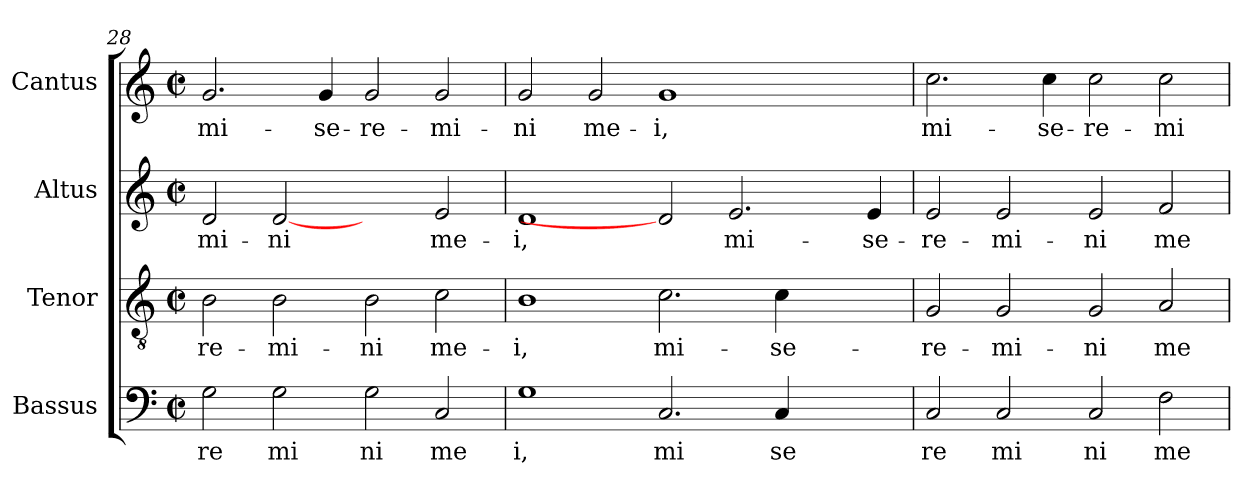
**kern	**text	**kern	**text	**kern	**text	**kern	**text
*part4	*part4	*part3	*part3	*part2	*part2	*part1	*part1
*staff4	*staff4	*staff3	*staff3	*staff2	*staff2	*staff1	*staff1
*I"Bassus	*	*I"Tenor	*	*I"Altus	*	*I"Cantus	*
*clefF4	*	*clefGv2	*	*clefG2	*	*clefG2	*
*M2/2	*	*M2/2	*	*M2/2	*	*M2/2	*
*met(c|)	*	*met(c|)	*	*met(c|)	*	*met(c|)	*
=28	=28	=28	=28	=28	=28	=28	=28
!	!LO:LY:b:cj	!	!LO:LY:b:cj	!	!LO:LY:b:cj	!	!LO:LY:b:cj
2G\	re	2B\	-re-	2d/	-mi-	2.g/	mi-
!	!LO:LY:b:cj	!	!LO:LY:b:cj	!	!LO:LY:b:cj	!	!
2G\	mi	2B\	-mi-	[2d	-ni	.	.
!	!	!	!	!	!	!	!LO:LY:b:cj
.	.	.	.	.	.	4g/	-se-
!	!LO:LY:b:cj	!	!LO:LY:b:cj	!	!	!	!LO:LY:b:cj
2G\	ni	2B\	-ni	2ryy	.	2g/	-re-
!	!LO:LY:b:cj	!	!LO:LY:b:cj	!	!LO:LY:b:cj	!	!LO:LY:b:cj
2C/	me	2c\	me-	2e/	me-	2g/	-mi-
=29	=29	=29	=29	=29	=29	=29	=29
!	!LO:LY:b:cj	!	!LO:LY:b:cj	!	!LO:LY:b:cj	!	!LO:LY:b:cj
1G	i,	1B	-i,	1d	-i,	2g/	-ni
!	!	!	!	!	!	!	!LO:LY:b:cj
.	.	.	.	.	.	2g/	me-
!	!LO:LY:b:cj	!	!LO:LY:b:cj	!	!	!	!LO:LY:b:cj
2.C/	mi	2.c\	mi-	2d]	.	1g	-i,
!	!	!	!	!	!LO:LY:b:cj	!	!
.	.	.	.	2.e/	mi-	.	.
!	!LO:LY:b:cj	!	!LO:LY:b:cj	!	!	!	!
4C/	se	4c\	-se-	.	.	.	.
2ryy	.	2ryy	.	.	.	2ryy	.
!	!	!	!	!	!LO:LY:b:cj	!	!
.	.	.	.	4e/	-se-	.	.
=30	=30	=30	=30	=30	=30	=30	=30
!	!LO:LY:b:cj	!	!LO:LY:b:cj	!	!LO:LY:b:cj	!	!LO:LY:b:cj
2C/	re	2G/	-re-	2e/	-re-	2.cc\	mi-
!	!LO:LY:b:cj	!	!LO:LY:b:cj	!	!LO:LY:b:cj	!	!
2C/	mi	2G/	-mi-	2e/	-mi-	.	.
!	!	!	!	!	!	!	!LO:LY:b:cj
.	.	.	.	.	.	4cc\	-se-
!	!LO:LY:b:cj	!	!LO:LY:b:cj	!	!LO:LY:b:cj	!	!LO:LY:b:cj
2C/	ni	2G/	-ni	2e/	-ni	2cc\	-re-
!	!LO:LY:b:cj	!	!LO:LY:b:cj	!	!LO:LY:b:cj	!	!LO:LY:b:cj
2F\	me	2A/	me-	2f/	me-	2cc\	-mi-
=	=	=	=	=	=	=	=
*-	*-	*-	*-	*-	*-	*-	*-
